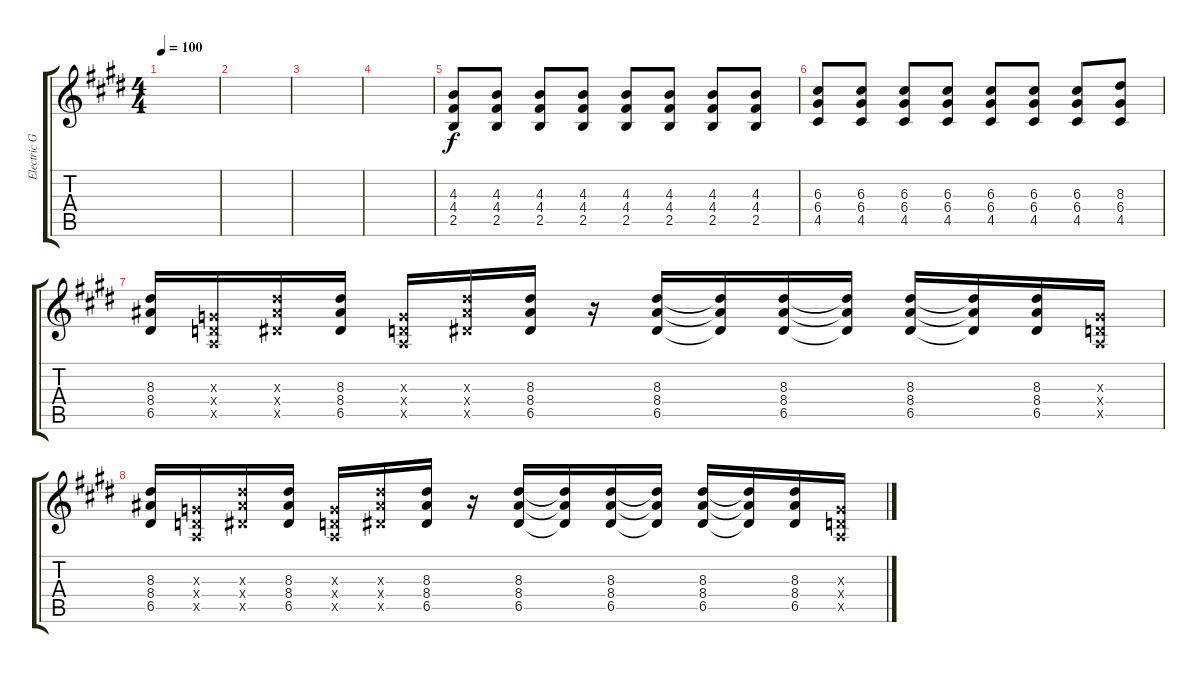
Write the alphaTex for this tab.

\track ("Electric Guitar" "Electric G") {instrument overdrivenguitar}
\staff {score tabs}
\tuning (E4 B3 G3 D3 A2 E2) {hide}
\ts (4 4)
\tempo 100
\clef g2
\ks e
|
|
|
|
(4.3 4.4 2.5).8 (4.3 4.4 2.5).8 (4.3 4.4 2.5).8 (4.3 4.4 2.5).8 (4.3 4.4 2.5).8 (4.3 4.4 2.5).8 (4.3 4.4 2.5).8 (4.3 4.4 2.5).8 |
(6.3 6.4 4.5).8 (6.3 6.4 4.5).8 (6.3 6.4 4.5).8 (6.3 6.4 4.5).8 (6.3 6.4 4.5).8 (6.3 6.4 4.5).8 (6.3 6.4 4.5).8 (8.3 6.4 4.5).8 |
(8.3 8.4 6.5).16 (0.3{x} 0.4{x} 0.5{x}).16 (8.3{x} 8.4{x} 6.5{x}).16 (8.3 8.4 6.5).16 (0.3{x} 0.4{x} 0.5{x}).16 (8.3{x} 8.4{x} 6.5{x}).16 (8.3 8.4 6.5).16 r.16 (8.3 8.4 6.5).16 (8.3{t} 8.4{t} 6.5{t}).16 (8.3 8.4 6.5).16 (8.3{t} 8.4{t} 6.5{t}).16 (8.3 8.4 6.5).16 (8.3{t} 8.4{t} 6.5{t}).16 (8.3 8.4 6.5).16 (0.3{x} 0.4{x} 0.5{x}).16 |
(8.3 8.4 6.5).16 (0.3{x} 0.4{x} 0.5{x}).16 (8.3{x} 8.4{x} 6.5{x}).16 (8.3 8.4 6.5).16 (0.3{x} 0.4{x} 0.5{x}).16 (8.3{x} 8.4{x} 6.5{x}).16 (8.3 8.4 6.5).16 r.16 (8.3 8.4 6.5).16 (8.3{t} 8.4{t} 6.5{t}).16 (8.3 8.4 6.5).16 (8.3{t} 8.4{t} 6.5{t}).16 (8.3 8.4 6.5).16 (8.3{t} 8.4{t} 6.5{t}).16 (8.3 8.4 6.5).16 (0.3{x} 0.4{x} 0.5{x}).16
